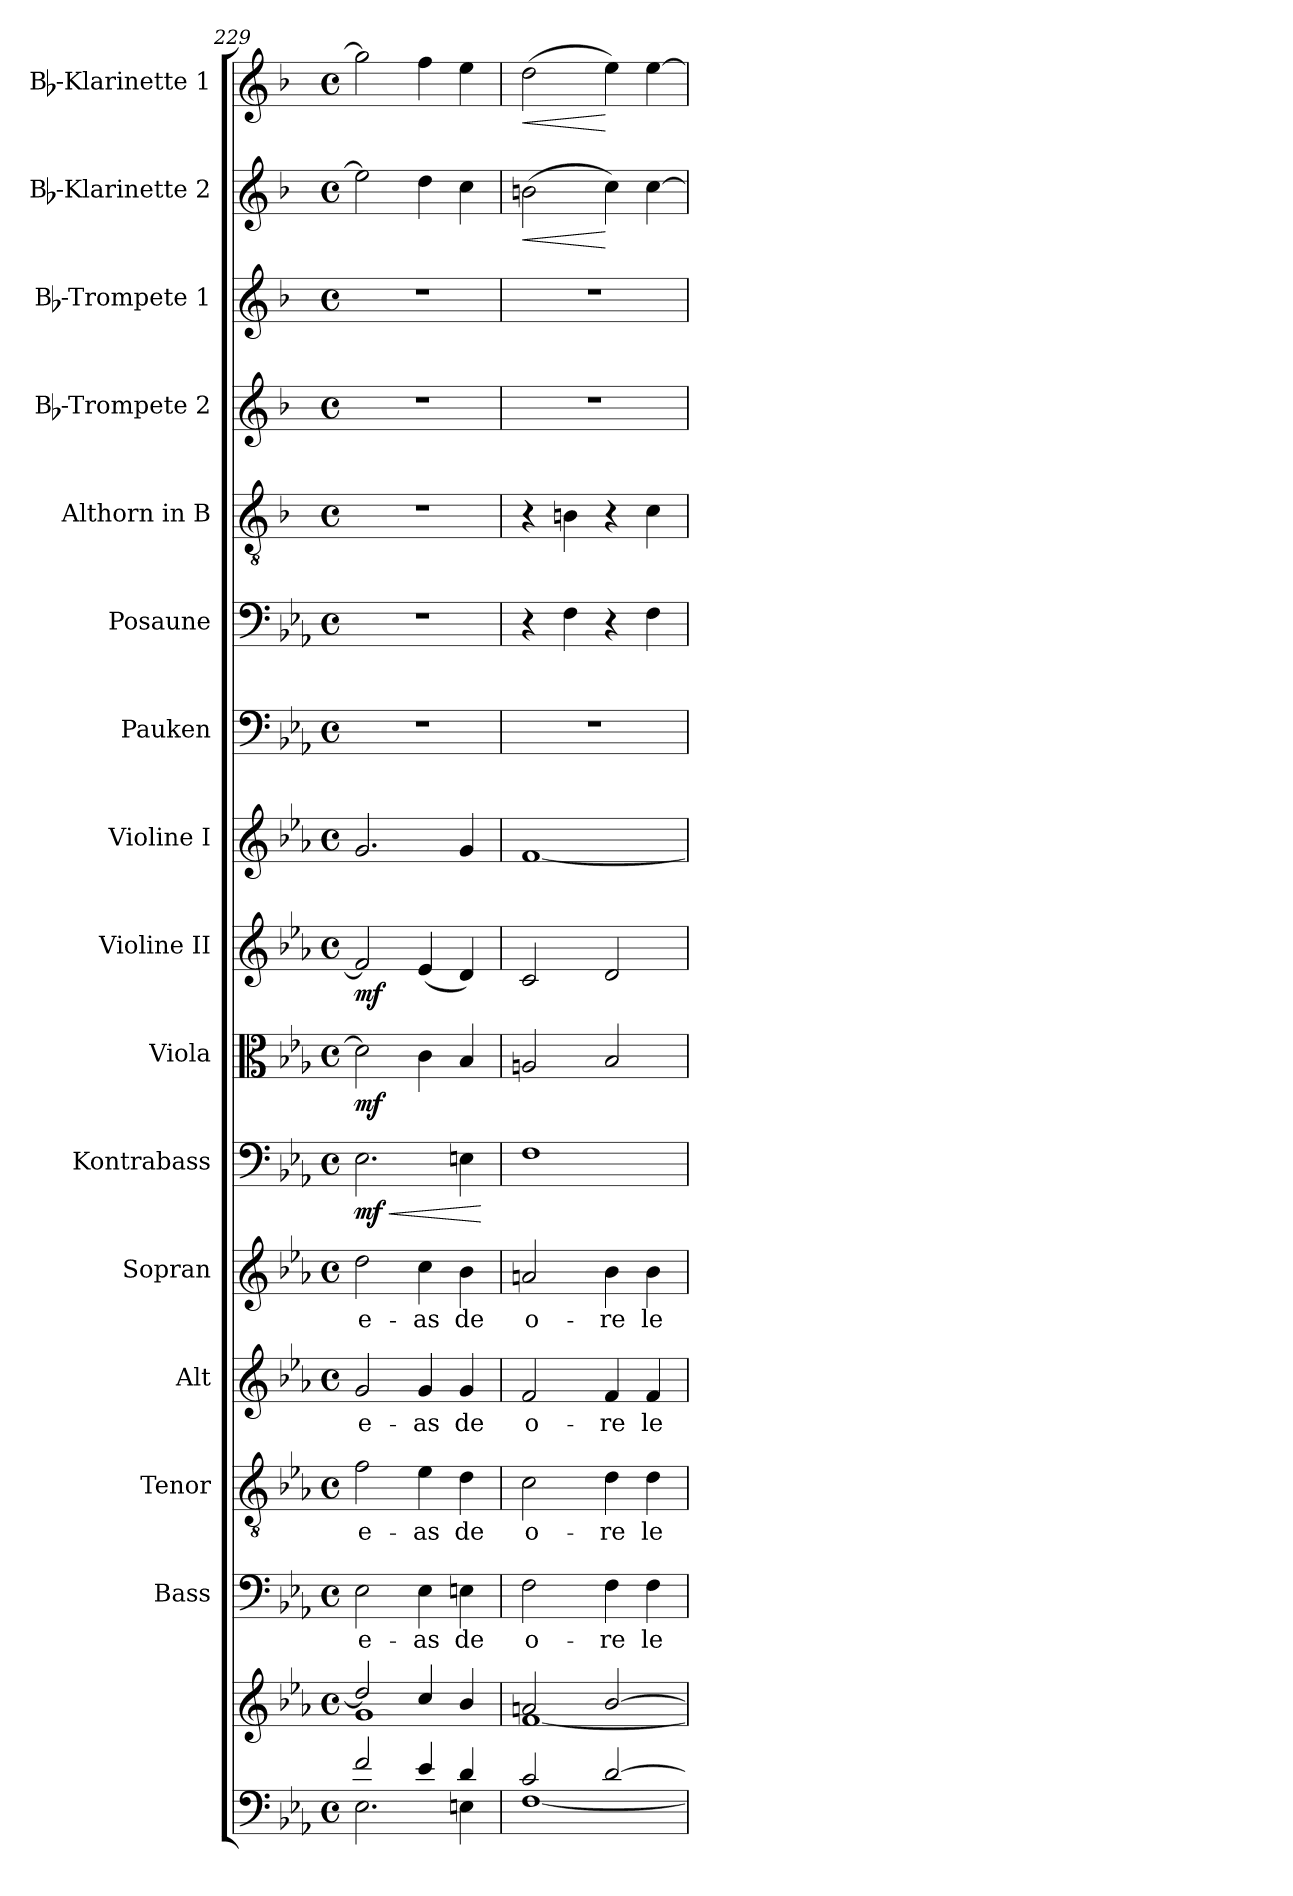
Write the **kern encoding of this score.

**kern	**kern	**kern	**text	**kern	**text	**kern	**text	**kern	**text	**kern	**dynam	**kern	**dynam	**kern	**dynam	**kern	**kern	**kern	**kern	**kern	**kern	**kern	**dynam	**kern	**dynam
*part16	*part16	*part15	*part15	*part14	*part14	*part13	*part13	*part12	*part12	*part11	*part11	*part10	*part10	*part9	*part9	*part8	*part7	*part6	*part5	*part4	*part3	*part2	*part2	*part1	*part1
*staff17	*staff16	*staff15	*staff15	*staff14	*staff14	*staff13	*staff13	*staff12	*staff12	*staff11	*staff11	*staff10	*staff10	*staff9	*staff9	*staff8	*staff7	*staff6	*staff5	*staff4	*staff3	*staff2	*staff2	*staff1	*staff1
*	*	*I"Bass	*	*I"Tenor	*	*I"Alt	*	*I"Sopran	*	*I"Kontrabass	*	*I"Viola	*	*I"Violine II	*	*I"Violine I	*I"Pauken	*I"Posaune	*I"Althorn in B	*I"Bb-Trompete 2	*I"Bb-Trompete 1	*I"Bb-Klarinette 2	*	*I"Bb-Klarinette 1	*
*	*	*I'B.	*	*I'T.	*	*I'A.	*	*I'S.	*	*I'Kb.	*	*I'Vla.	*	*I'Vl. II	*	*I'Vl. I	*I'Pk.	*I'Pos.	*	*I'Bb Trp. 2	*I'Bb Trp. 1	*I'Bb Kl. 2	*	*I'Bb Kl. 1	*
*clefF4	*clefG2	*clefF4	*	*clefGv2	*	*clefG2	*	*clefG2	*	*clefF4	*	*clefC3	*	*clefG2	*	*clefG2	*clefF4	*clefF4	*clefGv2	*clefG2	*clefG2	*clefG2	*	*clefG2	*
*	*	*	*	*	*	*	*	*	*	*ITrd7c12	*	*	*	*	*	*	*	*	*ITrd1c2	*ITrd1c2	*ITrd1c2	*ITrd1c2	*	*ITrd1c2	*
*k[b-e-a-]	*k[b-e-a-]	*k[b-e-a-]	*	*k[b-e-a-]	*	*k[b-e-a-]	*	*k[b-e-a-]	*	*k[b-e-a-]	*	*k[b-e-a-]	*	*k[b-e-a-]	*	*k[b-e-a-]	*k[b-e-a-]	*k[b-e-a-]	*k[b-e-a-]	*k[b-e-a-]	*k[b-e-a-]	*k[b-e-a-]	*	*k[b-e-a-]	*
*E-:	*E-:	*E-:	*	*E-:	*	*E-:	*	*E-:	*	*E-:	*	*E-:	*	*E-:	*	*E-:	*E-:	*E-:	*E-:	*E-:	*E-:	*E-:	*	*E-:	*
*M4/4	*M4/4	*M4/4	*	*M4/4	*	*M4/4	*	*M4/4	*	*M4/4	*	*M4/4	*	*M4/4	*	*M4/4	*M4/4	*M4/4	*M4/4	*M4/4	*M4/4	*M4/4	*	*M4/4	*
*met(c)	*met(c)	*met(c)	*	*met(c)	*	*met(c)	*	*met(c)	*	*met(c)	*	*met(c)	*	*met(c)	*	*met(c)	*met(c)	*met(c)	*met(c)	*met(c)	*met(c)	*met(c)	*	*met(c)	*
=229	=229	=229	=229	=229	=229	=229	=229	=229	=229	=229	=229	=229	=229	=229	=229	=229	=229	=229	=229	=229	=229	=229	=229	=229	=229
*^	*^	*	*	*	*	*	*	*	*	*	*	*	*	*	*	*	*	*	*	*	*	*	*	*	*
!	!	!	!	!	!LO:LY:b	!	!LO:LY:b	!	!LO:LY:b	!	!LO:LY:b	!	!LO:HP:b	!	!	!	!	!	!	!	!	!	!	!	!	!	!
!	!	!	!	!	!	!	!	!	!	!	!	!	!LO:DY:n=1:b	!	!LO:DY:b	!	!LO:DY:b	!	!	!	!	!	!	!	!	!	!
2f/	2.E-\	2dd/]	1g	2E-\	e-	2f\	e-	2g/	e-	2dd\	e-	2.EE-\	< mf	2d\]	mf	2f/]	mf	2.g/	1r	1r	1r	1r	1r	2dd\]	.	2ff\]	.
!	!	!	!	!	!LO:LY:b	!	!LO:LY:b	!	!LO:LY:b	!	!LO:LY:b	!	!	!	!	!	!	!	!	!	!	!	!	!	!	!	!
4e-/	.	4cc/	.	4E-\	-as	4e-\	-as	4g/	-as	4cc\	-as	.	.	4c\	.	(<4e-/	.	.	.	.	.	.	.	4cc\	.	4ee-\	.
!	!	!	!	!	!LO:LY:b	!	!LO:LY:b	!	!LO:LY:b	!	!LO:LY:b	!	!	!	!	!	!	!	!	!	!	!	!	!	!	!	!
4d/	4En\	4b-/	.	4En\	de	4d\	de	4g/	de	4b-\	de	4EEn\	.	4B-/	.	4d/)	.	4g/	.	.	.	.	.	4b-\	.	4dd\	.
*v	*v	*	*	*	*	*	*	*	*	*	*	*	*	*	*	*	*	*	*	*	*	*	*	*	*	*	*
*	*v	*v	*	*	*	*	*	*	*	*	*	*	*	*	*	*	*	*	*	*	*	*	*	*	*	*
.	.	.	.	.	.	.	.	.	.	.	[	.	.	.	.	.	.	.	.	.	.	.	.	.	.
!!LO:PB:g=z
=230	=230	=230	=230	=230	=230	=230	=230	=230	=230	=230	=230	=230	=230	=230	=230	=230	=230	=230	=230	=230	=230	=230	=230	=230	=230
*^	*^	*	*	*	*	*	*	*	*	*	*	*	*	*	*	*	*	*	*	*	*	*	*	*	*
!	!	!	!	!	!LO:LY:b	!	!LO:LY:b	!	!LO:LY:b	!	!LO:LY:b	!	!	!	!	!	!	!	!	!	!	!	!	!	!LO:HP:b	!	!LO:HP:b
2c/	[<1F	2an/	[<1f	2F\	o-	2c\	o-	2f/	o-	2an/	o-	1FF	.	2An/	.	2c/	.	[1f	1r	4r	4r	1r	1r	(>2an\	<	(>2cc\	<
.	.	.	.	.	.	.	.	.	.	.	.	.	.	.	.	.	.	.	.	4F\	4An\	.	.	.	.	.	.
!	!	!	!	!	!LO:LY:b	!	!LO:LY:b	!	!LO:LY:b	!	!LO:LY:b	!	!	!	!	!	!	!	!	!	!	!	!	!	!	!	!
[>2d/	.	[>2b-/	.	4F\	-re	4d\	-re	4f/	-re	4b-\	-re	.	.	2B-/	.	2d/	.	.	.	4r	4r	.	.	4b-\)	[	4dd\)	[
!	!	!	!	!	!LO:LY:b	!	!LO:LY:b	!	!LO:LY:b	!	!LO:LY:b	!	!	!	!	!	!	!	!	!	!	!	!	!	!	!	!
.	.	.	.	4F\	le-	4d\	le-	4f/	le-	4b-\	le-	.	.	.	.	.	.	.	.	4F\	4B-\	.	.	[4b-\	.	[4dd\	.
*v	*v	*	*	*	*	*	*	*	*	*	*	*	*	*	*	*	*	*	*	*	*	*	*	*	*	*	*
*	*v	*v	*	*	*	*	*	*	*	*	*	*	*	*	*	*	*	*	*	*	*	*	*	*	*	*
=	=	=	=	=	=	=	=	=	=	=	=	=	=	=	=	=	=	=	=	=	=	=	=	=	=
*-	*-	*-	*-	*-	*-	*-	*-	*-	*-	*-	*-	*-	*-	*-	*-	*-	*-	*-	*-	*-	*-	*-	*-	*-	*-
